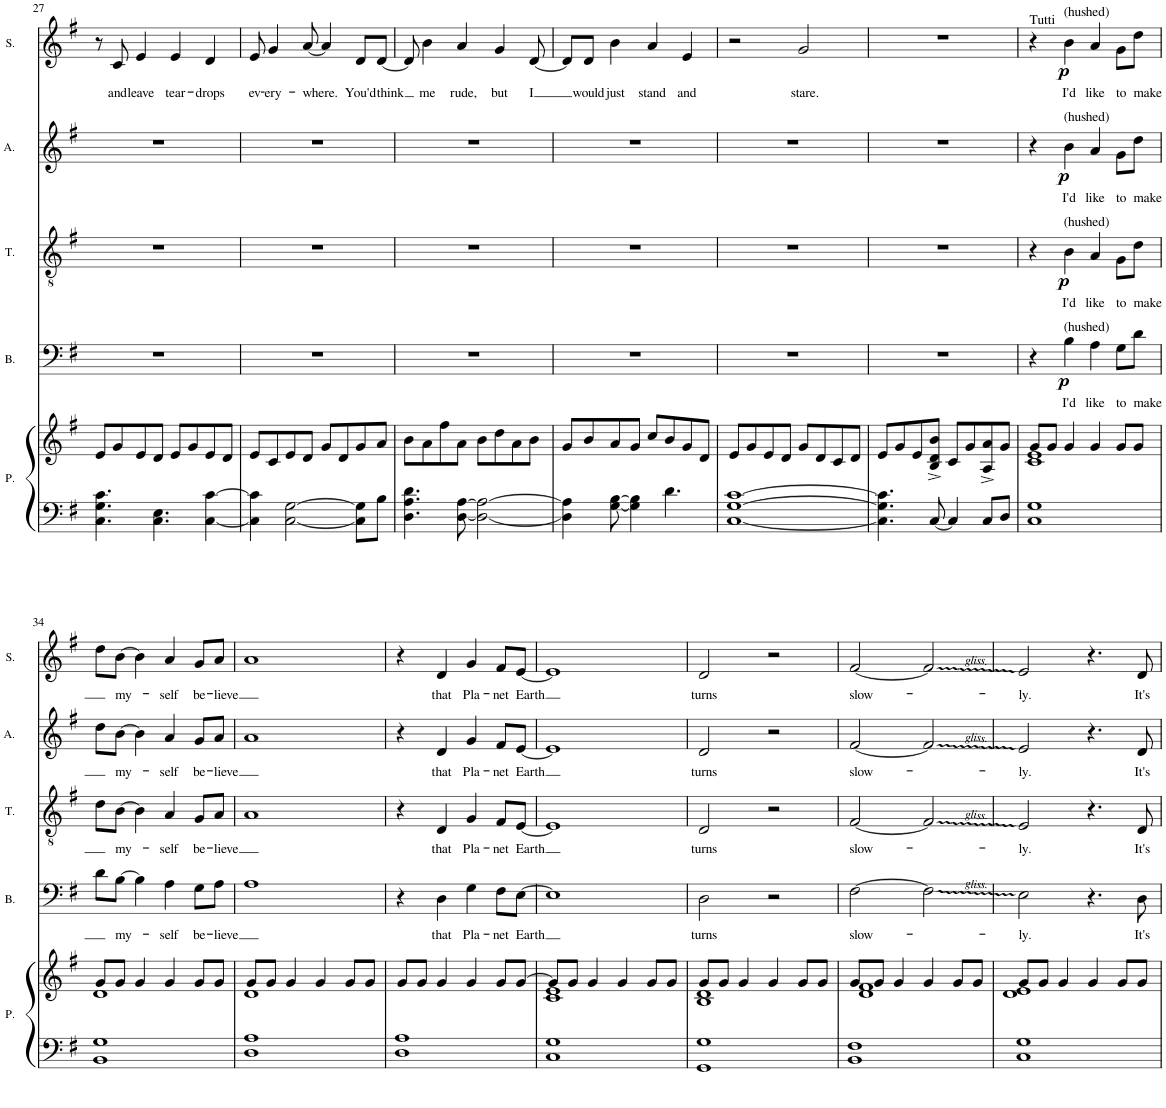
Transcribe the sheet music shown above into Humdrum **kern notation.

**kern	**kern	**kern	**text	**dynam	**kern	**text	**dynam	**kern	**text	**dynam	**kern	**text	**dynam
*part5	*part5	*part4	*part4	*part4	*part3	*part3	*part3	*part2	*part2	*part2	*part1	*part1	*part1
*staff6	*staff5	*staff4	*staff4	*staff4	*staff3	*staff3	*staff3	*staff2	*staff2	*staff2	*staff1	*staff1	*staff1
*I"Piano	*	*I"Bass	*	*	*I"Tenor	*	*	*I"Alto	*	*	*I"Soprano	*	*
*I'P.	*	*I'B.	*	*	*I'T.	*	*	*I'A.	*	*	*I'S.	*	*
!!LO:PB:g=z
*clefF4	*clefG2	*clefF4	*	*	*clefGv2	*	*	*clefG2	*	*	*clefG2	*	*
*k[f#]	*k[f#]	*k[f#]	*	*	*k[f#]	*	*	*k[f#]	*	*	*k[f#]	*	*
*M4/4	*M4/4	*M4/4	*	*	*M4/4	*	*	*M4/4	*	*	*M4/4	*	*
=27	=27	=27	=27	=27	=27	=27	=27	=27	=27	=27	=27	=27	=27
4.C\ 4.G\ 4.c\	8e/L	1r	.	.	1r	.	.	1r	.	.	8r	.	.
!	!	!	!	!	!	!	!	!	!	!	!	!LO:LY:b	!
.	8g/	.	.	.	.	.	.	.	.	.	8c/	and	.
!	!	!	!	!	!	!	!	!	!	!	!	!LO:LY:b	!
.	8e/	.	.	.	.	.	.	.	.	.	4e/	leave	.
4.C\ 4.E\	8d/J	.	.	.	.	.	.	.	.	.	.	.	.
!	!	!	!	!	!	!	!	!	!	!	!	!LO:LY:b	!
.	8e/L	.	.	.	.	.	.	.	.	.	4e/	tear-	.
.	8g/	.	.	.	.	.	.	.	.	.	.	.	.
!	!	!	!	!	!	!	!	!	!	!	!	!LO:LY:b	!
[4C\ [4c\	8e/	.	.	.	.	.	.	.	.	.	4d/	-drops	.
.	8d/J	.	.	.	.	.	.	.	.	.	.	.	.
=28	=28	=28	=28	=28	=28	=28	=28	=28	=28	=28	=28	=28	=28
!	!	!	!	!	!	!	!	!	!	!	!	!LO:LY:b	!
4C\] 4c\]	8e/L	1r	.	.	1r	.	.	1r	.	.	8e/	ev-	.
!	!	!	!	!	!	!	!	!	!	!	!	!LO:LY:b	!
.	8c/	.	.	.	.	.	.	.	.	.	4g/	-ery-	.
[2C\ [2G\	8e/	.	.	.	.	.	.	.	.	.	.	.	.
!	!	!	!	!	!	!	!	!	!	!	!	!LO:LY:b	!
.	8d/J	.	.	.	.	.	.	.	.	.	[8a/	-where.	.
.	8g/L	.	.	.	.	.	.	.	.	.	4a/]	.	.
.	8d/	.	.	.	.	.	.	.	.	.	.	.	.
!	!	!	!	!	!	!	!	!	!	!	!	!LO:LY:b	!
8C\] 8G\]L	8g/	.	.	.	.	.	.	.	.	.	8d/L	You'd	.
!	!	!	!	!	!	!	!	!	!	!	!	!LO:LY:b	!
8B\J	8a/J	.	.	.	.	.	.	.	.	.	[8d/J	think	.
=29	=29	=29	=29	=29	=29	=29	=29	=29	=29	=29	=29	=29	=29
4.D\ 4.A\ 4.d\	8b\L	1r	.	.	1r	.	.	1r	.	.	8d/]	.	.
!	!	!	!	!	!	!	!	!	!	!	!	!LO:LY:b	!
.	8a\	.	.	.	.	.	.	.	.	.	4b\	me	.
.	8ff#\	.	.	.	.	.	.	.	.	.	.	.	.
!	!	!	!	!	!	!	!	!	!	!	!	!LO:LY:b	!
[8D\ [8A\	8a\J	.	.	.	.	.	.	.	.	.	4a/	rude,	.
2D\_ 2A\_	8b\L	.	.	.	.	.	.	.	.	.	.	.	.
!	!	!	!	!	!	!	!	!	!	!	!	!LO:LY:b	!
.	8dd\	.	.	.	.	.	.	.	.	.	4g/	but	.
.	8a\	.	.	.	.	.	.	.	.	.	.	.	.
!	!	!	!	!	!	!	!	!	!	!	!	!LO:LY:b	!
.	8b\J	.	.	.	.	.	.	.	.	.	[8d/	I	.
=30	=30	=30	=30	=30	=30	=30	=30	=30	=30	=30	=30	=30	=30
4D\] 4A\]	8g/L	1r	.	.	1r	.	.	1r	.	.	8d/L]	.	.
!	!	!	!	!	!	!	!	!	!	!	!	!LO:LY:b	!
.	8b/	.	.	.	.	.	.	.	.	.	8d/J	would	.
!	!	!	!	!	!	!	!	!	!	!	!	!LO:LY:b	!
[8G\ [8B\	8a/	.	.	.	.	.	.	.	.	.	4b\	just	.
4G\] 4B\]	8g/J	.	.	.	.	.	.	.	.	.	.	.	.
!	!	!	!	!	!	!	!	!	!	!	!	!LO:LY:b	!
.	8cc/L	.	.	.	.	.	.	.	.	.	4a/	stand	.
4.d\	8b/	.	.	.	.	.	.	.	.	.	.	.	.
!	!	!	!	!	!	!	!	!	!	!	!	!LO:LY:b	!
.	8g/	.	.	.	.	.	.	.	.	.	4e/	and	.
.	8d/J	.	.	.	.	.	.	.	.	.	.	.	.
=31	=31	=31	=31	=31	=31	=31	=31	=31	=31	=31	=31	=31	=31
[1C [1G [1c	8e/L	1r	.	.	1r	.	.	1r	.	.	2r	.	.
.	8g/	.	.	.	.	.	.	.	.	.	.	.	.
.	8e/	.	.	.	.	.	.	.	.	.	.	.	.
.	8d/J	.	.	.	.	.	.	.	.	.	.	.	.
!	!	!	!	!	!	!	!	!	!	!	!	!LO:LY:b	!
.	8g/L	.	.	.	.	.	.	.	.	.	2g/	stare.	.
.	8d/	.	.	.	.	.	.	.	.	.	.	.	.
.	8c/	.	.	.	.	.	.	.	.	.	.	.	.
.	8d/J	.	.	.	.	.	.	.	.	.	.	.	.
=32	=32	=32	=32	=32	=32	=32	=32	=32	=32	=32	=32	=32	=32
4.C\] 4.G\] 4.c\]	8e/L	1r	.	.	1r	.	.	1r	.	.	1r	.	.
.	8g/	.	.	.	.	.	.	.	.	.	.	.	.
.	8e/	.	.	.	.	.	.	.	.	.	.	.	.
[8C/	8B/^ 8d/^ 8b/^J	.	.	.	.	.	.	.	.	.	.	.	.
4C/]	8c/L	.	.	.	.	.	.	.	.	.	.	.	.
.	8g/	.	.	.	.	.	.	.	.	.	.	.	.
8C/L	8A/^ 8a/^	.	.	.	.	.	.	.	.	.	.	.	.
8D/J	8g/J	.	.	.	.	.	.	.	.	.	.	.	.
=33	=33	=33	=33	=33	=33	=33	=33	=33	=33	=33	=33	=33	=33
*	*^	*	*	*	*	*	*	*	*	*	*	*	*
!	!	!	!	!	!	!	!	!	!	!	!	!LO:TX:a:t=Tutti	!	!
1C 1G	8g/L	1c 1e	4r	.	.	4r	.	.	4r	.	.	4r	.	.
.	8g/J	.	.	.	.	.	.	.	.	.	.	.	.	.
!	!	!	!	!	!	!	!	!	!	!	!	!LO:TX:a:t=(hushed)	!	!
!	!	!	!	!	!	!	!	!	!LO:TX:a:t=(hushed)	!	!	!	!	!
!	!	!	!	!	!	!LO:TX:a:t=(hushed)	!	!	!	!	!	!	!	!
!	!	!	!LO:TX:a:t=(hushed)	!	!	!	!	!	!	!	!	!	!	!
!	!	!	!	!LO:LY:b	!LO:DY:b	!	!LO:LY:b	!LO:DY:b	!	!LO:LY:b	!LO:DY:b	!	!LO:LY:b	!LO:DY:b
.	4g/	.	4B\	I'd	p	4B\	I'd	p	4b\	I'd	p	4b\	I'd	p
!	!	!	!	!LO:LY:b	!	!	!LO:LY:b	!	!	!LO:LY:b	!	!	!LO:LY:b	!
.	4g/	.	4A\	like	.	4A/	like	.	4a/	like	.	4a/	like	.
!	!	!	!	!LO:LY:b	!	!	!LO:LY:b	!	!	!LO:LY:b	!	!	!LO:LY:b	!
.	8g/L	.	8G\L	to	.	8G\L	to	.	8g\L	to	.	8g\L	to	.
!	!	!	!	!LO:LY:b	!	!	!LO:LY:b	!	!	!LO:LY:b	!	!	!LO:LY:b	!
.	8g/J	.	8d\J	make	.	8d\J	make	.	8dd\J	make	.	8dd\J	make	.
!!LO:LB:g=z
=34	=34	=34	=34	=34	=34	=34	=34	=34	=34	=34	=34	=34	=34	=34
1BB 1G	8g/L	1d	8d\L	.	.	8d\L	.	.	8dd\L	.	.	8dd\L	.	.
!	!	!	!	!LO:LY:b	!	!	!LO:LY:b	!	!	!LO:LY:b	!	!	!LO:LY:b	!
.	8g/J	.	[8B\J	my-	.	[8B\J	my-	.	[8b\J	my-	.	[8b\J	my-	.
.	4g/	.	4B\]	.	.	4B\]	.	.	4b\]	.	.	4b\]	.	.
!	!	!	!	!LO:LY:b	!	!	!LO:LY:b	!	!	!LO:LY:b	!	!	!LO:LY:b	!
.	4g/	.	4A\	-self	.	4A/	-self	.	4a/	-self	.	4a/	-self	.
!	!	!	!	!LO:LY:b	!	!	!LO:LY:b	!	!	!LO:LY:b	!	!	!LO:LY:b	!
.	8g/L	.	8G\L	be-	.	8G/L	be-	.	8g/L	be-	.	8g/L	be-	.
!	!	!	!	!LO:LY:b	!	!	!LO:LY:b	!	!	!LO:LY:b	!	!	!LO:LY:b	!
.	8g/J	.	8A\J	-lieve	.	8A/J	-lieve	.	8a/J	-lieve	.	8a/J	-lieve	.
=35	=35	=35	=35	=35	=35	=35	=35	=35	=35	=35	=35	=35	=35	=35
1D 1A	8g/L	1d	1A	.	.	1A	.	.	1a	.	.	1a	.	.
.	8g/J	.	.	.	.	.	.	.	.	.	.	.	.	.
.	4g/	.	.	.	.	.	.	.	.	.	.	.	.	.
.	4g/	.	.	.	.	.	.	.	.	.	.	.	.	.
.	8g/L	.	.	.	.	.	.	.	.	.	.	.	.	.
.	8g/J	.	.	.	.	.	.	.	.	.	.	.	.	.
*	*v	*v	*	*	*	*	*	*	*	*	*	*	*	*
=36	=36	=36	=36	=36	=36	=36	=36	=36	=36	=36	=36	=36	=36
1D 1A	8g/L	4r	.	.	4r	.	.	4r	.	.	4r	.	.
.	8g/J	.	.	.	.	.	.	.	.	.	.	.	.
!	!	!	!LO:LY:b	!	!	!LO:LY:b	!	!	!LO:LY:b	!	!	!LO:LY:b	!
.	4g/	4D\	that	.	4D/	that	.	4d/	that	.	4d/	that	.
!	!	!	!LO:LY:b	!	!	!LO:LY:b	!	!	!LO:LY:b	!	!	!LO:LY:b	!
.	4g/	4G\	Pla-	.	4G/	Pla-	.	4g/	Pla-	.	4g/	Pla-	.
!	!	!	!LO:LY:b	!	!	!LO:LY:b	!	!	!LO:LY:b	!	!	!LO:LY:b	!
.	8g/L	8F#\L	-net	.	8F#/L	-net	.	8f#/L	-net	.	8f#/L	-net	.
!	!	!	!LO:LY:b	!	!	!LO:LY:b	!	!	!LO:LY:b	!	!	!LO:LY:b	!
.	[8g/J	[8E\J	Earth	.	[8E/J	Earth	.	[8e/J	Earth	.	[8e/J	Earth	.
=37	=37	=37	=37	=37	=37	=37	=37	=37	=37	=37	=37	=37	=37
*	*^	*	*	*	*	*	*	*	*	*	*	*	*
1C 1G	8g/L]	1c 1e	1E]	.	.	1E]	.	.	1e]	.	.	1e]	.	.
.	8g/J	.	.	.	.	.	.	.	.	.	.	.	.	.
.	4g/	.	.	.	.	.	.	.	.	.	.	.	.	.
.	4g/	.	.	.	.	.	.	.	.	.	.	.	.	.
.	8g/L	.	.	.	.	.	.	.	.	.	.	.	.	.
.	8g/J	.	.	.	.	.	.	.	.	.	.	.	.	.
=38	=38	=38	=38	=38	=38	=38	=38	=38	=38	=38	=38	=38	=38	=38
!	!	!	!	!LO:LY:b	!	!	!LO:LY:b	!	!	!LO:LY:b	!	!	!LO:LY:b	!
1GG 1G	8g/L	1B 1d	2D\	turns	.	2D/	turns	.	2d/	turns	.	2d/	turns	.
.	8g/J	.	.	.	.	.	.	.	.	.	.	.	.	.
.	4g/	.	.	.	.	.	.	.	.	.	.	.	.	.
.	4g/	.	2r	.	.	2r	.	.	2r	.	.	2r	.	.
.	8g/L	.	.	.	.	.	.	.	.	.	.	.	.	.
.	8g/J	.	.	.	.	.	.	.	.	.	.	.	.	.
=39	=39	=39	=39	=39	=39	=39	=39	=39	=39	=39	=39	=39	=39	=39
!	!	!	!	!LO:LY:b	!	!	!LO:LY:b	!	!	!LO:LY:b	!	!	!LO:LY:b	!
1BB 1F#	8g/L	1d 1f#	[2F#\	slow-	.	[2F#/	slow-	.	[2f#/	slow-	.	[2f#/	slow-	.
.	8g/J	.	.	.	.	.	.	.	.	.	.	.	.	.
.	4g/	.	.	.	.	.	.	.	.	.	.	.	.	.
.	4g/	.	2F#\]	.	.	2F#/]	.	.	2f#/]	.	.	2f#/]	.	.
.	8g/L	.	.	.	.	.	.	.	.	.	.	.	.	.
.	8g/J	.	.	.	.	.	.	.	.	.	.	.	.	.
=40	=40	=40	=40	=40	=40	=40	=40	=40	=40	=40	=40	=40	=40	=40
!	!	!	!	!LO:LY:b	!	!	!LO:LY:b	!	!	!LO:LY:b	!	!	!LO:LY:b	!
1C 1G	8g/L	1d 1e	2E\	-ly.	.	2E/	-ly.	.	2e/	-ly.	.	2e/	-ly.	.
.	8g/J	.	.	.	.	.	.	.	.	.	.	.	.	.
.	4g/	.	.	.	.	.	.	.	.	.	.	.	.	.
.	4g/	.	4.r	.	.	4.r	.	.	4.r	.	.	4.r	.	.
.	8g/L	.	.	.	.	.	.	.	.	.	.	.	.	.
!	!	!	!	!LO:LY:b	!	!	!LO:LY:b	!	!	!LO:LY:b	!	!	!LO:LY:b	!
.	8g/J	.	8D\	It's	.	8D/	It's	.	8d/	It's	.	8d/	It's	.
*	*v	*v	*	*	*	*	*	*	*	*	*	*	*	*
=	=	=	=	=	=	=	=	=	=	=	=	=	=
*-	*-	*-	*-	*-	*-	*-	*-	*-	*-	*-	*-	*-	*-
